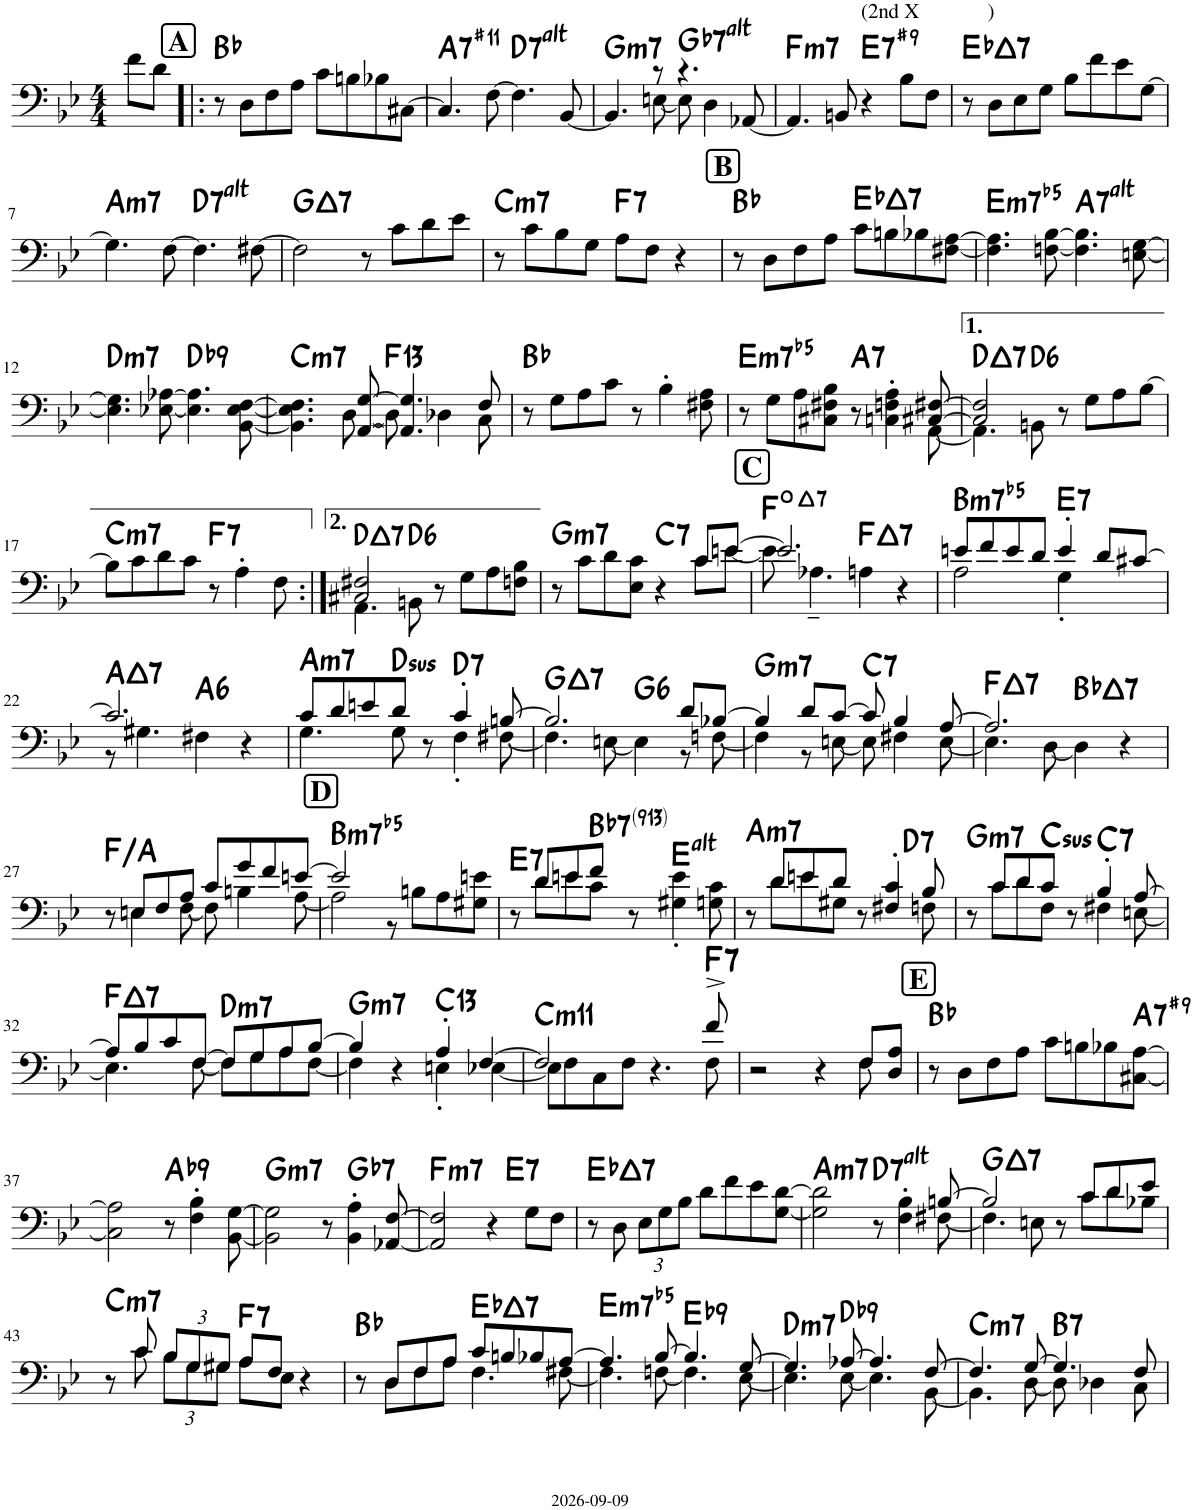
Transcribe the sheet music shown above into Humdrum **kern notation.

**kern	**harte
*part1	*part1
*staff1	*
*I"Trombone	*
*I'Tbn.	*
*clefF4	*
*k[b-e-]	*
*M4/4	*
=1	=1
8f\L	.
8d\J	.
!!LO:REH:place=s1:a:B:cj:fs=14:t=A
=2!|:	=2!|:
!	!LO:H:kt=N.C.
8r	N
8D\L	.
8F\	.
8A\J	.
8c\L	.
8Bn\	.
8B-X\	.
[8C#X\J	.
=3	=3
!	!LO:H:kt=7
4.C#/]	A:7(#11)
[8F\	.
!	!LO:H:kt=7
4.F\]	D:(3,b5,#5,b7,b9,#9)
[8BB-/	.
=4	=4
*^	*
!	!	!LO:H:kt=m7
4.BB-/]	4.ryy	G:min7
8r	[8En\	.
!	!	!LO:H:kt=7
4.r	8E\]	Gb:(3,b5,#5,b7,b9,#9)
.	4D\	.
[8AA-X/	8ryy	.
=5	=5	=5
!	!	!LO:H:kt=m7
*v	*v	*
4.AA-/]	F:min7
8BBn/	.
!LO:TX:a:t=(2nd X             )	!LO:H:kt=7
4r	E:7(#9)
8B-\L	.
8F\J	.
=6	=6
!	!LO:H:kt=7
8r	Eb:maj7
8D\L	.
8E-\	.
8G\J	.
8B-\L	.
8f\	.
8e-\	.
[8G\J	.
!!LO:LB:g=z
=7	=7
!	!LO:H:kt=m7
4.G\]	A:min7
[8F\	.
!	!LO:H:kt=7
4.F\]	D:(3,b5,#5,b7,b9,#9)
[8F#X\	.
=8	=8
!	!LO:H:kt=7
2F#\]	G:maj7
8r	.
8c\L	.
8d\	.
8e-\J	.
=9	=9
!	!LO:H:kt=m7
8r	C:min7
8c\L	.
8B-\	.
8G\J	.
!	!LO:H:kt=7
8A\L	F:7
8F\J	.
4r	.
!!LO:REH:place=s1:a:B:cj:fs=14:t=B
=10	=10
!	!LO:H:kt=N.C.
8r	N
8D\L	.
8F\	.
8A\J	.
!	!LO:H:kt=7
8c\L	Eb:maj7
8Bn\	.
8B-X\	.
[8F#X\ [8A\J	.
=11	=11
!	!LO:H:kt=m7b5
4.F#\] 4.A\]	E:hdim7
[8Fn\ [8B-\	.
!	!LO:H:kt=7
4.F\] 4.B-\]	A:(3,b5,#5,b7,b9,#9)
[8En\ [8G\	.
!!LO:LB:g=z
=12	=12
!	!LO:H:kt=m7
4.E\] 4.G\]	D:min7
[8E-X\ [8A-X\	.
!	!LO:H:kt=9
4.E-\] 4.A-\]	Db:9
[<8BB-\ [8E-\ [8F\	.
=13	=13
*^	*
!	!	!LO:H:kt=m7
4.BB-\] 4.E-\] 4.F\]	4.ryy	C:min7
[8AA/ [8G/	[8D\	.
!	!	!LO:H:kt=13
4.AA/] 4.G/]	8D\]	F:9(11,13)
.	4D-X\	.
8F/	8C\	.
=14	=14	=14
!	!	!LO:H:kt=N.C.
*v	*v	*
8r	N
8G\L	.
8A\	.
8c\J	.
8r	.
4B-'\	.
8F#X\ 8A\	.
=15	=15
*^	*
!	!	!LO:H:kt=m7b5
8r	2..ryy	E:hdim7
8G\L	.	.
8A\	.	.
8C#X\ 8F#X\ 8B-\J	.	.
!	!	!LO:H:kt=7
8r	.	A:7
4Cn\' 4Fn\' 4A\'	.	.
[8C#X/ [8F#X/	[8AA\	.
=16	=16	=16
!	!	!LO:H:kt=7
2C#/] 2F#/]	4.AA\]	D:maj7
!	!	!LO:H:kt=6
.	8BBn\	D:maj6
8r	2ryy	.
8G\L	.	.
8A\	.	.
[8B-\J	.	.
*v	*v	*
!!LO:LB:g=z
=17	=17
!	!LO:H:kt=m7
8B-\L]	C:min7
8c\	.
8d\	.
8c\J	.
!	!LO:H:kt=7
8r	F:7
4A'\	.
8F\	.
=18:|!	=18:|!
*^	*
!	!	!LO:H:kt=7
2C#X/ 2F#X/	4.AA\	D:maj7
!	!	!LO:H:kt=6
.	8BBn\	D:maj6
8r	2ryy	.
8G\L	.	.
8A\	.	.
8Fn\ 8B-\J	.	.
=19	=19	=19
!	!	!LO:H:kt=m7
8r	2.ryy	G:min7
8c\L	.	.
8d\	.	.
8E-\ 8c\J	.	.
!	!	!LO:H:kt=7
4r	.	C:7
8c/L	8c\L	.
[8en/J	[8e\J	.
!!LO:REH:place=s1:a:B:cj:fs=14:t=C	!!
=20	=20	=20
2.e/]	8e\]	F:dim
.	4.A-X~\	.
!	!	!LO:H:kt=7
.	4An\	F:maj7
4r	4ryy	.
=21	=21	=21
!	!	!LO:H:kt=m7b5
8en/L	2A\	B:hdim7
8f/	.	.
8e/	.	.
8d/J	.	.
!	!	!LO:H:kt=7
4e'/	4G'\	E:7
8d/L	4ryy	.
[8c#X/J	.	.
!!LO:LB:g=z	!!
=22	=22	=22
!	!	!LO:H:kt=7
2.c#/]	8r	A:maj7
.	4.G#X\	.
!	!	!LO:H:kt=6
.	4F#X\	A:maj6
4r	4ryy	.
=23	=23	=23
!	!	!LO:H:kt=m7
8c/L	4.G\	A:min7
8d/	.	.
8en/	.	.
!	!	!LO:H:kt=sus
8d/J	8G\	D:sus4
8r	8ryy	.
!	!	!LO:H:kt=7
4c'/	4F'\	D:7
[8Bn/	[8F#X\	.
=24	=24	=24
!	!	!LO:H:kt=7
2.B/]	4.F#\]	G:maj7
.	[8En\	.
!	!	!LO:H:kt=6
.	4E\]	G:maj6
8d/L	8r	.
[8B-X/J	[8Fn\	.
=25	=25	=25
!	!	!LO:H:kt=m7
4B-/]	4F\]	G:min7
8d/L	8r	.
[8c/J	[8En\	.
!	!	!LO:H:kt=7
8c/]	8E\]	C:7
4B-/	4F#X\	.
[8A/	[8E\	.
=26	=26	=26
!	!	!LO:H:kt=7
2.A/]	4.E\]	F:maj7
.	[8D\	.
!	!	!LO:H:kt=7
.	4D\]	Bb:maj7
4r	4ryy	.
!!LO:LB:g=z	!!
=27	=27	=27
8r	8ryy	F:maj/3
8En/L	4E\	.
8F/	.	.
8A/J	[8F\	.
8c/L	8F\]	.
8g/	4Bn\	.
8f/	.	.
[8en/J	[8A\	.
!!LO:REH:place=s1:a:B:cj:fs=14:t=D	!!
=28	=28	=28
!	!	!LO:H:kt=m7b5
2e/]	2A\]	B:hdim7
4ryy	8r	.
.	8Bn\L	.
8ryy	8A\	.
8en\	8G#X\J	.
=29	=29	=29
!	!	!LO:H:kt=7
8r	8ryy	E:7
8d/L	8d\L	.
8en/	8e\	.
!	!	!LO:H:kt=7
8f/J	8c\J	Bb:7(9,13)
8r	8ryy	.
4e\	4G#X'\	E:(3,b5,#5,b9,#9)
8c\	8Gn\	.
=30	=30	=30
!	!	!LO:H:kt=m7
*	*^	*
8r	8ryy	2.ryy	A:min7
8d/L	8d\L	.	.
8en/	8e\	.	.
8d/J	8G#X\J	.	.
8r	8ryy	.	.
4c'/	4F#X/	.	.
!	!	!	!LO:H:kt=7
.	.	4ryy	D:7
8B-/	8Fn\	.	.
=31	=31	=31	=31
!	!	!	!LO:H:kt=m7
*	*v	*v	*
8r	8ryy	G:min7
8c/L	8c\L	.
8d/	8d\	.
!	!	!LO:H:kt=sus
8c/J	8F\J	C:sus4
8r	8ryy	.
!	!	!LO:H:kt=7
4B-'/	4F#X\	C:7
[8A/	[8En\	.
!!LO:LB:g=z	!!
=32	=32	=32
!	!	!LO:H:kt=7
8A/L]	4.E\]	F:maj7
8B-/	.	.
8c/	.	.
[8F/J	[8F\	.
!	!	!LO:H:kt=m7
8F/L]	8F\L]	D:min7
8G/	8G\	.
8A/	8A\	.
[8B-/J	[8F\J	.
=33	=33	=33
!	!	!LO:H:kt=m7
4B-/]	4F\]	G:min7
4r	4ryy	.
!	!	!LO:H:kt=13
4A'/	4En'\	C:9(11,13)
[4F/	[4E-X\	.
=34	=34	=34
!	!	!LO:H:kt=m11
2F/]	8E-\L]	C:min9(11)
.	8F\	.
.	8C\	.
.	8F\J	.
4.r	4.ryy	.
!	!	!LO:H:kt=7
8f^/	8F\	F:7
=35	=35	=35
2r	2.ryy	.
4r	.	.
8F/L	8F\	.
8D/ 8A/J	8ryy	.
!!LO:REH:place=s1:a:B:cj:fs=14:t=E	!!
=36	=36	=36
!	!	!LO:H:kt=N.C.
*v	*v	*
8r	N
8D\L	.
8F\	.
8A\J	.
8c\L	.
8Bn\	.
8B-X\	.
!	!LO:H:kt=7
[8C#X\ [8A\J	A:7(#9)
!!LO:LB:g=z
=37	=37
2C#\] 2A\]	.
!	!LO:H:kt=9
8r	Ab:9
4F\' 4B-\'	.
[8BB-\ [8G\	.
=38	=38
!	!LO:H:kt=m7
2BB-\] 2G\]	G:min7
8r	.
!	!LO:H:kt=7
4BB-\' 4A\'	Gb:7
[8AA-X/ [8F/	.
=39	=39
!	!LO:H:kt=m7
*^	*
2AA-/] 2F/]	2ryy	F:min7
4r	8ryy	.
!	!	!LO:H:kt=7
.	4.ryy	E:7
8G\L	.	.
8F\J	.	.
=40	=40	=40
!	!	!LO:H:kt=7
*v	*v	*
8r	Eb:maj7
8D\	.
*Xbrackettup	*
12E-\L	.
12G\	.
12B-\J	.
8d\L	.
8f\	.
8e-\	.
[8G\ [8d\J	.
=41	=41
*^	*
!	!	!LO:H:kt=m7
2G\] 2d\]	8ryy	A:min7
!	!	!LO:H:kt=7
*v	*v	*
8r	D:(3,b5,#5,b7,b9,#9)
*^	*
4B-'>\	4F\	.
[8Bn/	[8F#X\	.
=42	=42	=42
!	!	!LO:H:kt=7
2B/]	4.F#\]	G:maj7
.	8En\	.
8r	8ryy	.
8c/L	8c\L	.
8d/	8d\	.
8e-/J	8B-X\J	.
!!LO:LB:g=z	!!
=43	=43	=43
!	!	!LO:H:kt=m7
8r	8ryy	C:min7
8c/	8c\	.
12B-/L	12B-\L	.
12G/	12G\	.
12G#X/J	12G#\J	.
!	!	!LO:H:kt=7
8A/L	8A\L	F:7
8F/J	8E-\J	.
4r	4ryy	.
=44	=44	=44
!	!	!LO:H:kt=N.C.
8r	8ryy	N
8D/L	8D\L	.
8F/	8F\	.
8A/J	8A\J	.
!	!	!LO:H:kt=7
8c/L	4.F\	Eb:maj7
8Bn/	.	.
8B-X/	.	.
[8A/J	[8F#X\	.
=45	=45	=45
!	!	!LO:H:kt=m7b5
4.A/]	4.F#\]	E:hdim7
[8B-/	[8Fn\	.
!	!	!LO:H:kt=9
4.B-/]	4.F\]	Eb:9
[8G/	[8E-\	.
=46	=46	=46
!	!	!LO:H:kt=m7
4.G/]	4.E-\]	D:min7
!	!	!LO:H:kt=9
[8A-X/	[8E-\	Db:9
4.A-/]	4.E-\]	.
[8F/	[8BB-\	.
=47	=47	=47
!	!	!LO:H:kt=m7
4.F/]	4.BB-\]	C:min7
[8G/	[8D\	.
!	!	!LO:H:kt=7
4.G/]	8D\]	B:7
.	4D-X\	.
8F/	8C\	.
*v	*v	*
=	=
*-	*-
